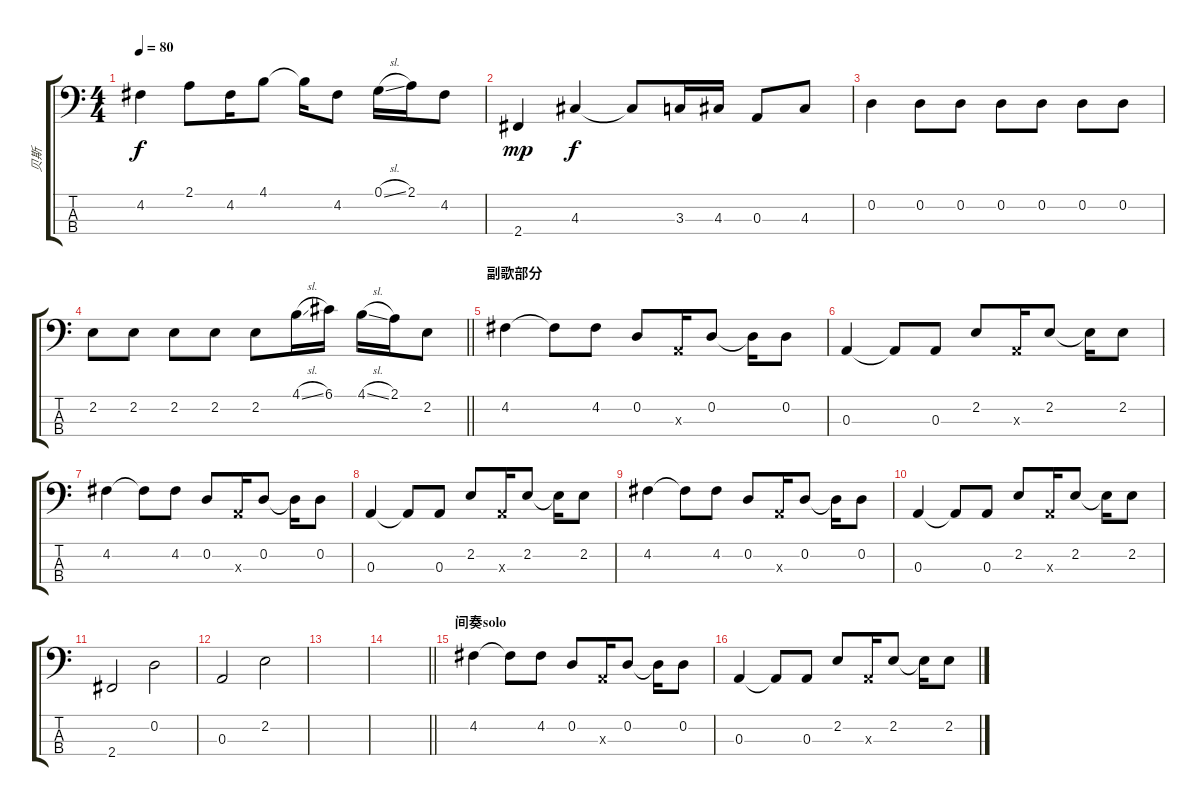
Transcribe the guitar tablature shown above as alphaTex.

\track ("贝斯" "贝斯") {instrument electricbassfinger}
\staff {score tabs}
\tuning (G2 D2 A1 E1) {hide}
\ts (4 4)
\tempo 80
\clef f4
\ks c
4.2.4{dy f} 2.1.8 4.2.16 4.1.8 4.1{t}.16 4.2.8 0.1{sl}.16 2.1.16 4.2.8 |
2.4.4{dy mp} 4.3.4{dy f} 4.3{t}.8 3.3.16 4.3.16 0.3.8 4.3.8 |
0.2.4 0.2.8 0.2.8 0.2.8 0.2.8 0.2.8 0.2.8 |
\barLineRight lightlight
2.2.8 2.2.8 2.2.8 2.2.8 2.2.8 4.1{sl}.16 6.1.16 4.1{sl}.16 2.1.16 2.2.8 |
\section ("" "副歌部分")
4.2.4 4.2{t}.8 4.2.8 0.2.8 0.3{x}.16 0.2.8 0.2{t}.16 0.2.8 |
0.3.4 0.3{t}.8 0.3.8 2.2.8 0.3{x}.16 2.2.8 2.2{t}.16 2.2.8 |
4.2.4 4.2{t}.8 4.2.8 0.2.8 0.3{x}.16 0.2.8 0.2{t}.16 0.2.8 |
0.3.4 0.3{t}.8 0.3.8 2.2.8 0.3{x}.16 2.2.8 2.2{t}.16 2.2.8 |
4.2.4 4.2{t}.8 4.2.8 0.2.8 0.3{x}.16 0.2.8 0.2{t}.16 0.2.8 |
0.3.4 0.3{t}.8 0.3.8 2.2.8 0.3{x}.16 2.2.8 2.2{t}.16 2.2.8 |
2.4.2 0.2.2 |
0.3.2 2.2.2 |
|
\barLineRight lightlight
|
\section ("" "间奏solo")
4.2.4 4.2{t}.8 4.2.8 0.2.8 0.3{x}.16 0.2.8 0.2{t}.16 0.2.8 |
0.3.4 0.3{t}.8 0.3.8 2.2.8 0.3{x}.16 2.2.8 2.2{t}.16 2.2.8
